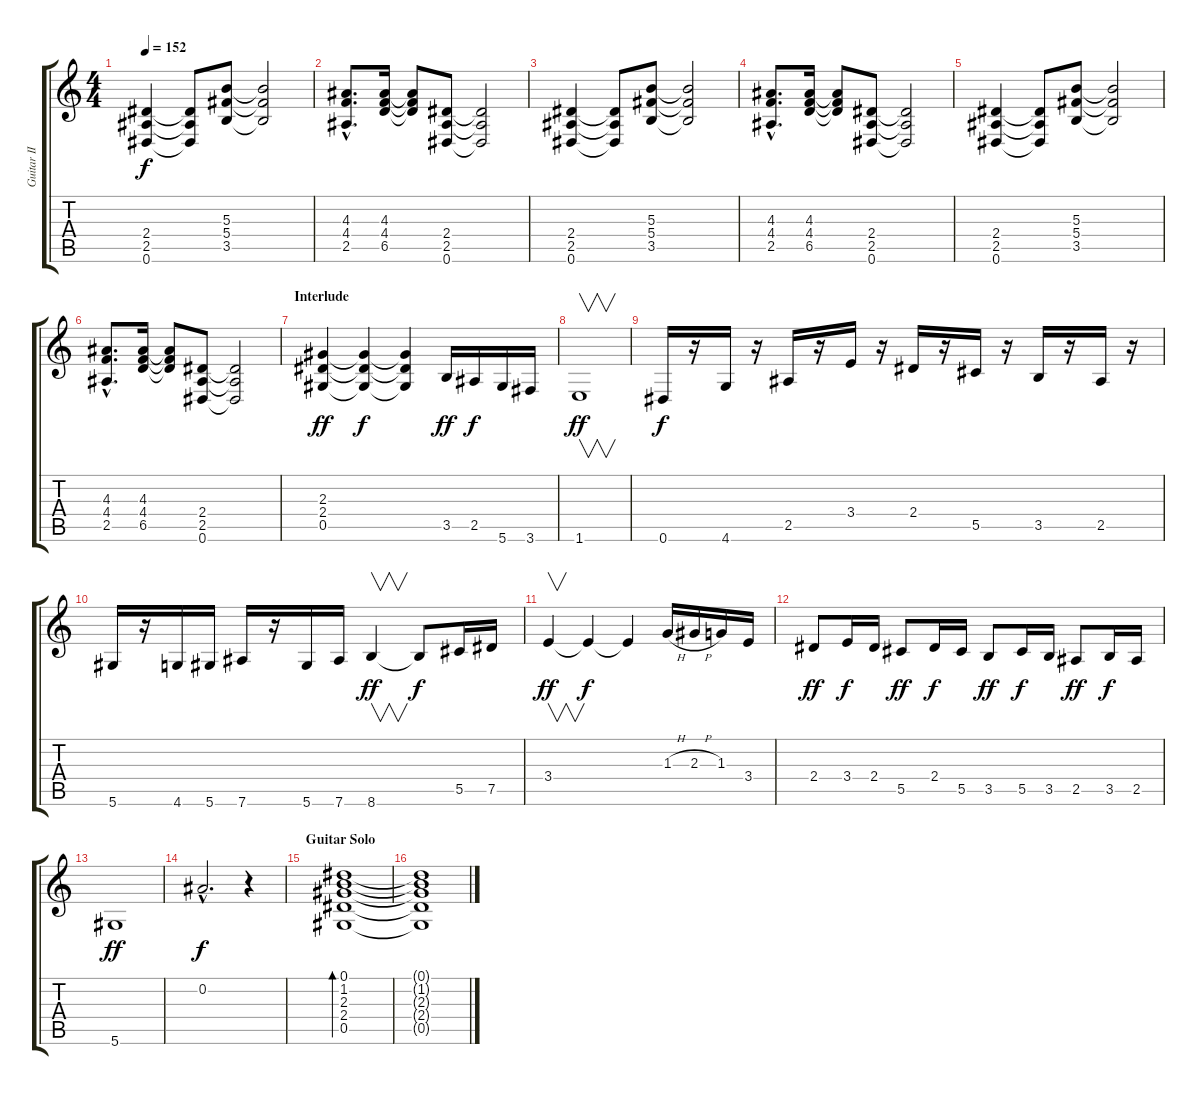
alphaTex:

\track ("Guitar II" "Guitar II") {instrument overdrivenguitar}
\staff {score tabs}
\tuning (Eb4 Bb3 Gb3 Db3 Ab2 Eb2) {hide}
\ts (4 4)
\tempo 152
\clef g2
\ks c
(2.4 2.5 0.6).4{dy f} (2.4{t} 2.5{t} 0.6{t}).8 (5.3 5.4 3.5).8 (5.3{t} 5.4{t} 3.5{t}).2 |
(4.3{hac} 4.4{hac} 2.5{hac}).8{d} (4.3 4.4 6.5).16 (4.3{t} 4.4{t} 6.5{t}).8 (2.4 2.5 0.6).8 (2.4{t} 2.5{t} 0.6{t}).2 |
(2.4 2.5 0.6).4 (2.4{t} 2.5{t} 0.6{t}).8 (5.3 5.4 3.5).8 (5.3{t} 5.4{t} 3.5{t}).2 |
(4.3{hac} 4.4{hac} 2.5{hac}).8{d} (4.3 4.4 6.5).16 (4.3{t} 4.4{t} 6.5{t}).8 (2.4 2.5 0.6).8 (2.4{t} 2.5{t} 0.6{t}).2 |
(2.4 2.5 0.6).4 (2.4{t} 2.5{t} 0.6{t}).8 (5.3 5.4 3.5).8 (5.3{t} 5.4{t} 3.5{t}).2 |
(4.3{hac} 4.4{hac} 2.5{hac}).8{d} (4.3 4.4 6.5).16 (4.3{t} 4.4{t} 6.5{t}).8 (2.4 2.5 0.6).8 (2.4{t} 2.5{t} 0.6{t}).2 |
\section ("" "Interlude")
(2.3 2.4 0.5).4{dy ff} (2.3{t} 2.4{t} 0.5{t}).4{dy f} (2.3{t} 2.4{t} 0.5{t}).4 3.5.16{dy ff} 2.5.16{dy f} 5.6.16 3.6.16 |
1.6.1{v dy ff} |
0.6.16{dy f} r.16 4.6.16 r.16 2.5.16 r.16 3.4.16 r.16 2.4.16 r.16 5.5.16 r.16 3.5.16 r.16 2.5.16 r.16 |
5.6.16 r.16 4.6.16 5.6.16 7.6.16 r.16 5.6.16 7.6.16 8.6.4{v dy ff} 8.6{t}.8{dy f} 5.5.16 7.5.16 |
3.4.4{v dy ff} 3.4{t}.4{dy f} 3.4{t}.4 1.3{h}.16 2.3{h}.16 1.3.16 3.4.16 |
2.4.8{dy ff} 3.4.16{dy f} 2.4.16 5.5.8{dy ff} 2.4.16{dy f} 5.5.16 3.5.8{dy ff} 5.5.16{dy f} 3.5.16 2.5.8{dy ff} 3.5.16{dy f} 2.5.16 |
5.6.1{dy ff} |
0.2{hac}.2{d dy f} r.4 |
\section ("" "Guitar Solo")
(0.1 1.2 2.3 2.4 0.5).1{bd 60} |
(0.1{t} 1.2{t} 2.3{t} 2.4{t} 0.5{t}).1
